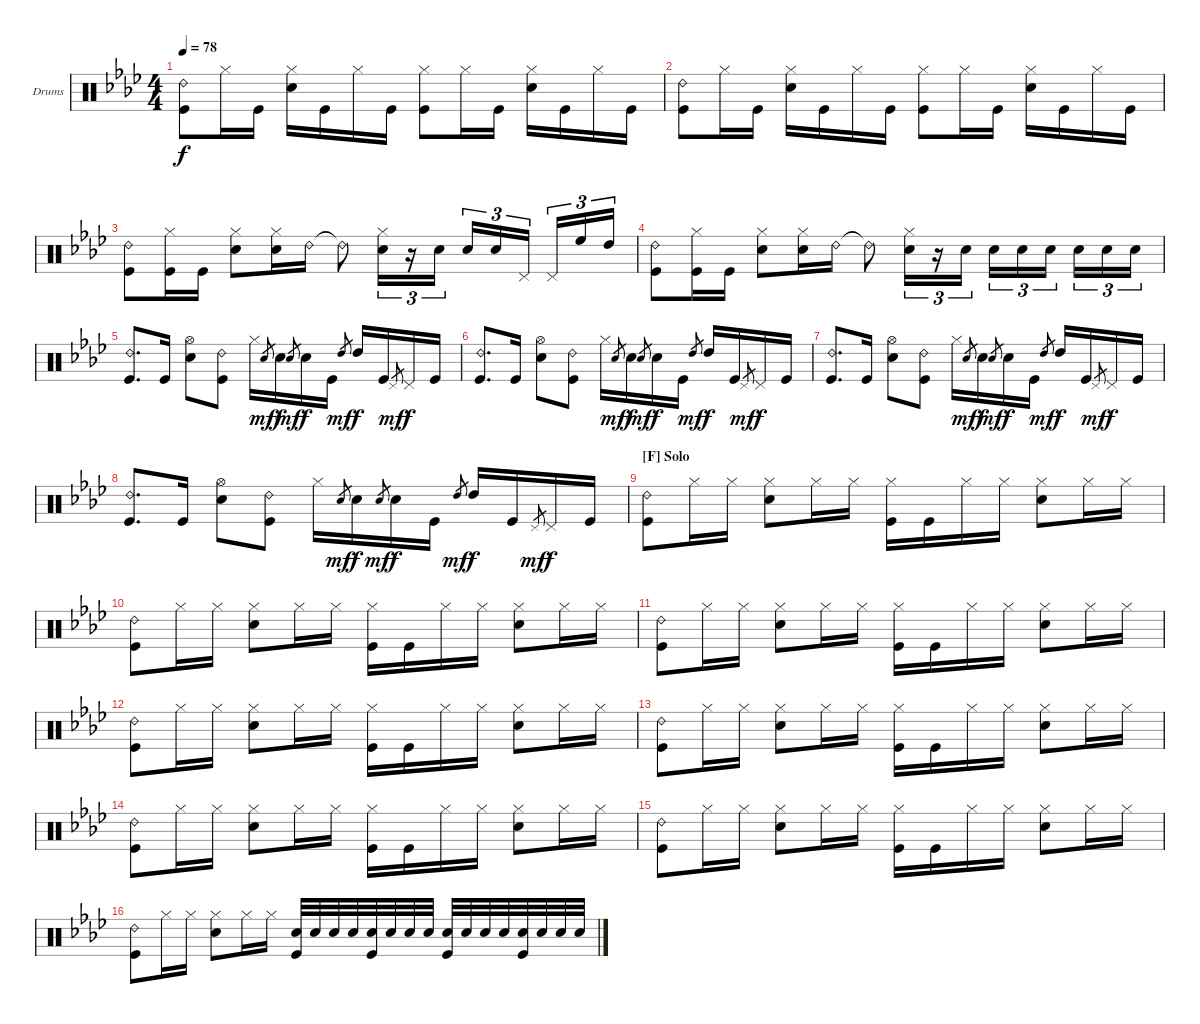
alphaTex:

\defaultSystemsLayout 4
\bracketExtendMode groupsimilarinstruments
\firstSystemTrackNameOrientation horizontal
\otherSystemsTrackNameOrientation horizontal
\track ("Drumkit" "Drums") {instrument percussion}
\staff {score}
\articulation defaults
\ts (4 4)
\tempo 78
\clef neutral
\ks ab
("Ride (bell) 2" "Kick (hit)").8{dy f} "Hi-Hat (closed)".16 "Kick (hit)".16 ("Hi-Hat (closed)" "Snare (hit) 2").16 "Kick (hit)".16 "Hi-Hat (closed)".16 "Kick (hit)".16 ("Hi-Hat (closed)" "Kick (hit)").8 "Hi-Hat (closed)".16 "Kick (hit)".16 ("Hi-Hat (closed)" "Snare (hit) 2").16 "Kick (hit)".16 "Hi-Hat (closed)".16 "Kick (hit)".16 |
("Ride (bell) 2" "Kick (hit)").8 "Hi-Hat (closed)".16 "Kick (hit)".16 ("Hi-Hat (closed)" "Snare (hit) 2").16 "Kick (hit)".16 "Hi-Hat (closed)".16 "Kick (hit)".16 ("Hi-Hat (closed)" "Kick (hit)").8 "Hi-Hat (closed)".16 "Kick (hit)".16 ("Hi-Hat (closed)" "Snare (hit) 2").16 "Kick (hit)".16 "Hi-Hat (closed)".16 "Kick (hit)".16 |
("Ride (bell) 2" "Kick (hit)").8 ("Hi-Hat (closed)" "Kick (hit)").16 "Kick (hit)".16 ("Hi-Hat (closed)" "Snare (hit) 2").8 ("Hi-Hat (closed)" "Snare (hit) 2").16 "Ride (bell) 2".16 "Ride (bell) 2"{t}.8 ("Hi-Hat (closed)" "Snare (hit) 2").16{tu (3 2)} r.16{tu (3 2)} "Snare (hit) 2".16{tu (3 2)} "Snare (hit) 2".16{tu (3 2)} "Snare (hit) 2".16{tu (3 2)} "Pedal Hi-Hat (hit)".16{tu (3 2)} "Pedal Hi-Hat (hit)".16{tu (3 2)} "High Floor Tom (hit)".16{tu (3 2)} "High Tom (hit)".16{tu (3 2)} |
("Ride (bell) 2" "Kick (hit)").8 ("Hi-Hat (closed)" "Kick (hit)").16 "Kick (hit)".16 ("Hi-Hat (closed)" "Snare (hit) 2").8 ("Hi-Hat (closed)" "Snare (hit) 2").16 "Ride (bell) 2".16 "Ride (bell) 2"{t}.8 ("Hi-Hat (closed)" "Snare (hit) 2").16{tu (3 2)} r.16{tu (3 2)} "Snare (hit) 2".16{tu (3 2)} "Snare (hit) 2".16{tu (3 2)} "Snare (hit) 2".16{tu (3 2)} "Snare (hit) 2".16{tu (3 2)} "Snare (hit) 2".16{tu (3 2)} "Snare (hit) 2".16{tu (3 2)} "Snare (hit) 2".16{tu (3 2)} |
("Ride (bell) 2" "Kick (hit)").8{d} "Kick (hit)".16 ("Hi-Hat (open)" "Snare (hit) 2").8 ("Ride (bell) 2" "Kick (hit)").8 "Hi-Hat (closed)".16 "Snare (hit) 2".8{gr dy mf} "Snare (hit) 2".16{dy f} "Snare (hit) 2".8{gr dy mf} "Snare (hit) 2".16{dy f} "Kick (hit)".16 "High Tom (hit)".8{gr dy mf} "High Tom (hit)".16{dy f} "Kick (hit)".16 "Pedal Hi-Hat (hit)".8{gr dy mf} "Pedal Hi-Hat (hit)".16{dy f} "Kick (hit)".16 |
("Ride (bell) 2" "Kick (hit)").8{d} "Kick (hit)".16 ("Hi-Hat (open)" "Snare (hit) 2").8 ("Ride (bell) 2" "Kick (hit)").8 "Hi-Hat (closed)".16 "Snare (hit) 2".8{gr dy mf} "Snare (hit) 2".16{dy f} "Snare (hit) 2".8{gr dy mf} "Snare (hit) 2".16{dy f} "Kick (hit)".16 "High Tom (hit)".8{gr dy mf} "High Tom (hit)".16{dy f} "Kick (hit)".16 "Pedal Hi-Hat (hit)".8{gr dy mf} "Pedal Hi-Hat (hit)".16{dy f} "Kick (hit)".16 |
("Ride (bell) 2" "Kick (hit)").8{d} "Kick (hit)".16 ("Hi-Hat (open)" "Snare (hit) 2").8 ("Ride (bell) 2" "Kick (hit)").8 "Hi-Hat (closed)".16 "Snare (hit) 2".8{gr dy mf} "Snare (hit) 2".16{dy f} "Snare (hit) 2".8{gr dy mf} "Snare (hit) 2".16{dy f} "Kick (hit)".16 "High Tom (hit)".8{gr dy mf} "High Tom (hit)".16{dy f} "Kick (hit)".16 "Pedal Hi-Hat (hit)".8{gr dy mf} "Pedal Hi-Hat (hit)".16{dy f} "Kick (hit)".16 |
("Ride (bell) 2" "Kick (hit)").8{d} "Kick (hit)".16 ("Hi-Hat (open)" "Snare (hit) 2").8 ("Ride (bell) 2" "Kick (hit)").8 "Hi-Hat (closed)".16 "Snare (hit) 2".8{gr dy mf} "Snare (hit) 2".16{dy f} "Snare (hit) 2".8{gr dy mf} "Snare (hit) 2".16{dy f} "Kick (hit)".16 "High Tom (hit)".8{gr dy mf} "High Tom (hit)".16{dy f} "Kick (hit)".16 "Pedal Hi-Hat (hit)".8{gr dy mf} "Pedal Hi-Hat (hit)".16{dy f} "Kick (hit)".16 |
\section ("F" "Solo")
("Ride (bell) 2" "Kick (hit)").8 "Hi-Hat (closed)".16 "Hi-Hat (closed)".16 ("Hi-Hat (closed)" "Snare (hit) 2").8 "Hi-Hat (closed)".16 "Hi-Hat (closed)".16 ("Hi-Hat (closed)" "Kick (hit)").16 "Kick (hit)".16 "Hi-Hat (closed)".16 "Hi-Hat (closed)".16 ("Hi-Hat (closed)" "Snare (hit) 2").8 "Hi-Hat (closed)".16 "Hi-Hat (closed)".16 |
("Ride (bell) 2" "Kick (hit)").8 "Hi-Hat (closed)".16 "Hi-Hat (closed)".16 ("Hi-Hat (closed)" "Snare (hit) 2").8 "Hi-Hat (closed)".16 "Hi-Hat (closed)".16 ("Hi-Hat (closed)" "Kick (hit)").16 "Kick (hit)".16 "Hi-Hat (closed)".16 "Hi-Hat (closed)".16 ("Hi-Hat (closed)" "Snare (hit) 2").8 "Hi-Hat (closed)".16 "Hi-Hat (closed)".16 |
("Ride (bell) 2" "Kick (hit)").8 "Hi-Hat (closed)".16 "Hi-Hat (closed)".16 ("Hi-Hat (closed)" "Snare (hit) 2").8 "Hi-Hat (closed)".16 "Hi-Hat (closed)".16 ("Hi-Hat (closed)" "Kick (hit)").16 "Kick (hit)".16 "Hi-Hat (closed)".16 "Hi-Hat (closed)".16 ("Hi-Hat (closed)" "Snare (hit) 2").8 "Hi-Hat (closed)".16 "Hi-Hat (closed)".16 |
("Ride (bell) 2" "Kick (hit)").8 "Hi-Hat (closed)".16 "Hi-Hat (closed)".16 ("Hi-Hat (closed)" "Snare (hit) 2").8 "Hi-Hat (closed)".16 "Hi-Hat (closed)".16 ("Hi-Hat (closed)" "Kick (hit)").16 "Kick (hit)".16 "Hi-Hat (closed)".16 "Hi-Hat (closed)".16 ("Hi-Hat (closed)" "Snare (hit) 2").8 "Hi-Hat (closed)".16 "Hi-Hat (closed)".16 |
("Ride (bell) 2" "Kick (hit)").8 "Hi-Hat (closed)".16 "Hi-Hat (closed)".16 ("Hi-Hat (closed)" "Snare (hit) 2").8 "Hi-Hat (closed)".16 "Hi-Hat (closed)".16 ("Hi-Hat (closed)" "Kick (hit)").16 "Kick (hit)".16 "Hi-Hat (closed)".16 "Hi-Hat (closed)".16 ("Hi-Hat (closed)" "Snare (hit) 2").8 "Hi-Hat (closed)".16 "Hi-Hat (closed)".16 |
("Ride (bell) 2" "Kick (hit)").8 "Hi-Hat (closed)".16 "Hi-Hat (closed)".16 ("Hi-Hat (closed)" "Snare (hit) 2").8 "Hi-Hat (closed)".16 "Hi-Hat (closed)".16 ("Hi-Hat (closed)" "Kick (hit)").16 "Kick (hit)".16 "Hi-Hat (closed)".16 "Hi-Hat (closed)".16 ("Hi-Hat (closed)" "Snare (hit) 2").8 "Hi-Hat (closed)".16 "Hi-Hat (closed)".16 |
("Ride (bell) 2" "Kick (hit)").8 "Hi-Hat (closed)".16 "Hi-Hat (closed)".16 ("Hi-Hat (closed)" "Snare (hit) 2").8 "Hi-Hat (closed)".16 "Hi-Hat (closed)".16 ("Hi-Hat (closed)" "Kick (hit)").16 "Kick (hit)".16 "Hi-Hat (closed)".16 "Hi-Hat (closed)".16 ("Hi-Hat (closed)" "Snare (hit) 2").8 "Hi-Hat (closed)".16 "Hi-Hat (closed)".16 |
("Ride (bell) 2" "Kick (hit)").8 "Hi-Hat (closed)".16 "Hi-Hat (closed)".16 ("Hi-Hat (closed)" "Snare (hit) 2").8 "Hi-Hat (closed)".16 "Hi-Hat (closed)".16 ("Snare (hit) 2" "Kick (hit)").32 "Snare (hit) 2".32 "Snare (hit) 2".32 "Snare (hit) 2".32 ("Snare (hit) 2" "Kick (hit)").32 "Snare (hit) 2".32 "Snare (hit) 2".32 "Snare (hit) 2".32 ("Snare (hit) 2" "Kick (hit)").32 "Snare (hit) 2".32 "Snare (hit) 2".32 "Snare (hit) 2".32 ("Snare (hit) 2" "Kick (hit)").32 "Snare (hit) 2".32 "Snare (hit) 2".32 "Snare (hit) 2".32
